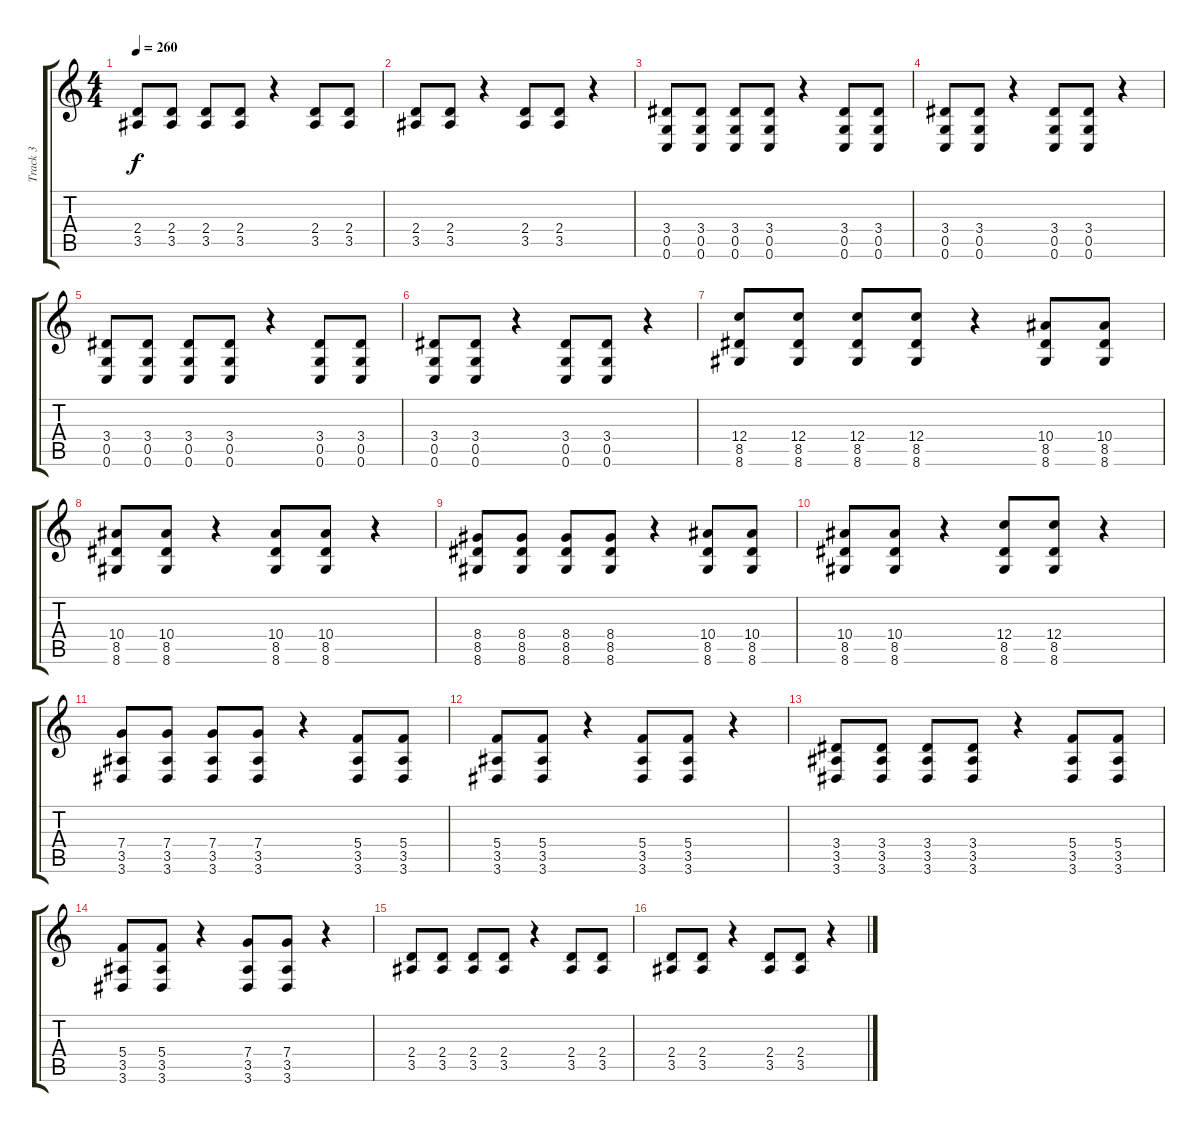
\track ("Track 3" "Track 3") {instrument distortionguitar}
\staff {score tabs}
\tuning (D4 A3 F3 C3 G2 C2) {hide}
\ts (4 4)
\tempo 260
\clef g2
\ks c
(2.4 3.5).8{dy f} (2.4 3.5).8 (2.4 3.5).8 (2.4 3.5).8 r.4 (2.4 3.5).8 (2.4 3.5).8 |
(2.4 3.5).8 (2.4 3.5).8 r.4 (2.4 3.5).8 (2.4 3.5).8 r.4 |
(3.4 0.5 0.6).8 (3.4 0.5 0.6).8 (3.4 0.5 0.6).8 (3.4 0.5 0.6).8 r.4 (3.4 0.5 0.6).8 (3.4 0.5 0.6).8 |
(3.4 0.5 0.6).8 (3.4 0.5 0.6).8 r.4 (3.4 0.5 0.6).8 (3.4 0.5 0.6).8 r.4 |
(3.4 0.5 0.6).8 (3.4 0.5 0.6).8 (3.4 0.5 0.6).8 (3.4 0.5 0.6).8 r.4 (3.4 0.5 0.6).8 (3.4 0.5 0.6).8 |
(3.4 0.5 0.6).8 (3.4 0.5 0.6).8 r.4 (3.4 0.5 0.6).8 (3.4 0.5 0.6).8 r.4 |
(12.4 8.5 8.6).8 (12.4 8.5 8.6).8 (12.4 8.5 8.6).8 (12.4 8.5 8.6).8 r.4 (10.4 8.5 8.6).8 (10.4 8.5 8.6).8 |
(10.4 8.5 8.6).8 (10.4 8.5 8.6).8 r.4 (10.4 8.5 8.6).8 (10.4 8.5 8.6).8 r.4 |
(8.4 8.5 8.6).8 (8.4 8.5 8.6).8 (8.4 8.5 8.6).8 (8.4 8.5 8.6).8 r.4 (10.4 8.5 8.6).8 (10.4 8.5 8.6).8 |
(10.4 8.5 8.6).8 (10.4 8.5 8.6).8 r.4 (12.4 8.5 8.6).8 (12.4 8.5 8.6).8 r.4 |
(7.4 3.5 3.6).8 (7.4 3.5 3.6).8 (7.4 3.5 3.6).8 (7.4 3.5 3.6).8 r.4 (5.4 3.5 3.6).8 (5.4 3.5 3.6).8 |
(5.4 3.5 3.6).8 (5.4 3.5 3.6).8 r.4 (5.4 3.5 3.6).8 (5.4 3.5 3.6).8 r.4 |
(3.4 3.5 3.6).8 (3.4 3.5 3.6).8 (3.4 3.5 3.6).8 (3.4 3.5 3.6).8 r.4 (5.4 3.5 3.6).8 (5.4 3.5 3.6).8 |
(5.4 3.5 3.6).8 (5.4 3.5 3.6).8 r.4 (7.4 3.5 3.6).8 (7.4 3.5 3.6).8 r.4 |
(2.4 3.5).8 (2.4 3.5).8 (2.4 3.5).8 (2.4 3.5).8 r.4 (2.4 3.5).8 (2.4 3.5).8 |
(2.4 3.5).8 (2.4 3.5).8 r.4 (2.4 3.5).8 (2.4 3.5).8 r.4
